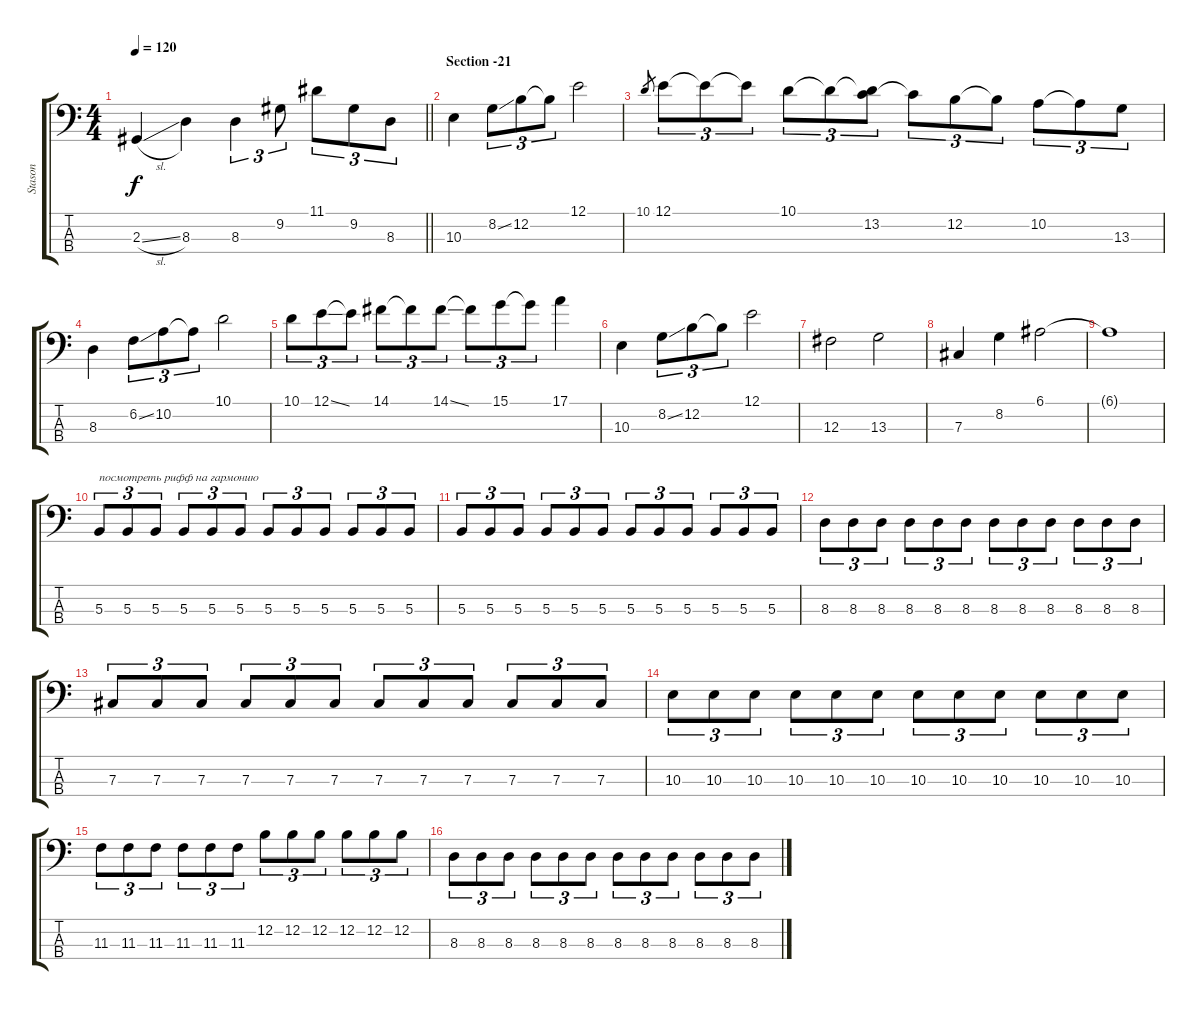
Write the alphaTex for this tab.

\track ("Stason" "Stason") {instrument electricbassfinger}
\staff {score tabs}
\tuning (E2 B1 Gb1 Db1) {hide}
\ts (4 4)
\tempo 120
\clef f4
\barLineRight lightlight
\ks c
2.3{sl}.4{dy f} 8.3.4 8.3.4{tu (3 2)} 9.2.8{tu (3 2)} 11.1.8{tu (3 2)} 9.2.8{tu (3 2)} 8.3.8{tu (3 2)} |
\section ("" "Section -21")
10.3.4 8.2{ss}.8{tu (3 2)} 12.2.8{tu (3 2)} 12.2{t}.8{tu (3 2)} 12.1.2 |
10.1.8{gr} 12.1.8{tu (3 2)} 12.1{t}.8{tu (3 2)} 12.1{t}.8{tu (3 2)} 10.1.8{tu (3 2)} 10.1{t}.8{tu (3 2)} (10.1{t} 13.2).8{tu (3 2)} 13.2{t}.8{tu (3 2)} 12.2.8{tu (3 2)} 12.2{t}.8{tu (3 2)} 10.2.8{tu (3 2)} 10.2{t}.8{tu (3 2)} 13.3.8{tu (3 2)} |
8.3.4 6.2{ss}.8{tu (3 2)} 10.2.8{tu (3 2)} 10.2{t}.8{tu (3 2)} 10.1.2 |
10.1.8{tu (3 2)} 12.1{ss}.8{tu (3 2)} 12.1{t}.8{tu (3 2)} 14.1.8{tu (3 2)} 14.1{t}.8{tu (3 2)} 14.1{ss}.8{tu (3 2)} 14.1{t}.8{tu (3 2)} 15.1.8{tu (3 2)} 15.1{t}.8{tu (3 2)} 17.1.4 |
10.3.4 8.2{ss}.8{tu (3 2)} 12.2.8{tu (3 2)} 12.2{t}.8{tu (3 2)} 12.1.2 |
12.3.2 13.3.2 |
7.3.4 8.2.4 6.1.2 |
6.1{t}.1 |
5.3.8{tu (3 2) txt "посмотреть рифф на гармонию"} 5.3.8{tu (3 2)} 5.3.8{tu (3 2)} 5.3.8{tu (3 2)} 5.3.8{tu (3 2)} 5.3.8{tu (3 2)} 5.3.8{tu (3 2)} 5.3.8{tu (3 2)} 5.3.8{tu (3 2)} 5.3.8{tu (3 2)} 5.3.8{tu (3 2)} 5.3.8{tu (3 2)} |
5.3.8{tu (3 2)} 5.3.8{tu (3 2)} 5.3.8{tu (3 2)} 5.3.8{tu (3 2)} 5.3.8{tu (3 2)} 5.3.8{tu (3 2)} 5.3.8{tu (3 2)} 5.3.8{tu (3 2)} 5.3.8{tu (3 2)} 5.3.8{tu (3 2)} 5.3.8{tu (3 2)} 5.3.8{tu (3 2)} |
8.3.8{tu (3 2)} 8.3.8{tu (3 2)} 8.3.8{tu (3 2)} 8.3.8{tu (3 2)} 8.3.8{tu (3 2)} 8.3.8{tu (3 2)} 8.3.8{tu (3 2)} 8.3.8{tu (3 2)} 8.3.8{tu (3 2)} 8.3.8{tu (3 2)} 8.3.8{tu (3 2)} 8.3.8{tu (3 2)} |
7.3.8{tu (3 2)} 7.3.8{tu (3 2)} 7.3.8{tu (3 2)} 7.3.8{tu (3 2)} 7.3.8{tu (3 2)} 7.3.8{tu (3 2)} 7.3.8{tu (3 2)} 7.3.8{tu (3 2)} 7.3.8{tu (3 2)} 7.3.8{tu (3 2)} 7.3.8{tu (3 2)} 7.3.8{tu (3 2)} |
10.3.8{tu (3 2)} 10.3.8{tu (3 2)} 10.3.8{tu (3 2)} 10.3.8{tu (3 2)} 10.3.8{tu (3 2)} 10.3.8{tu (3 2)} 10.3.8{tu (3 2)} 10.3.8{tu (3 2)} 10.3.8{tu (3 2)} 10.3.8{tu (3 2)} 10.3.8{tu (3 2)} 10.3.8{tu (3 2)} |
11.3.8{tu (3 2)} 11.3.8{tu (3 2)} 11.3.8{tu (3 2)} 11.3.8{tu (3 2)} 11.3.8{tu (3 2)} 11.3.8{tu (3 2)} 12.2.8{tu (3 2)} 12.2.8{tu (3 2)} 12.2.8{tu (3 2)} 12.2.8{tu (3 2)} 12.2.8{tu (3 2)} 12.2.8{tu (3 2)} |
8.3.8{tu (3 2)} 8.3.8{tu (3 2)} 8.3.8{tu (3 2)} 8.3.8{tu (3 2)} 8.3.8{tu (3 2)} 8.3.8{tu (3 2)} 8.3.8{tu (3 2)} 8.3.8{tu (3 2)} 8.3.8{tu (3 2)} 8.3.8{tu (3 2)} 8.3.8{tu (3 2)} 8.3.8{tu (3 2)}
